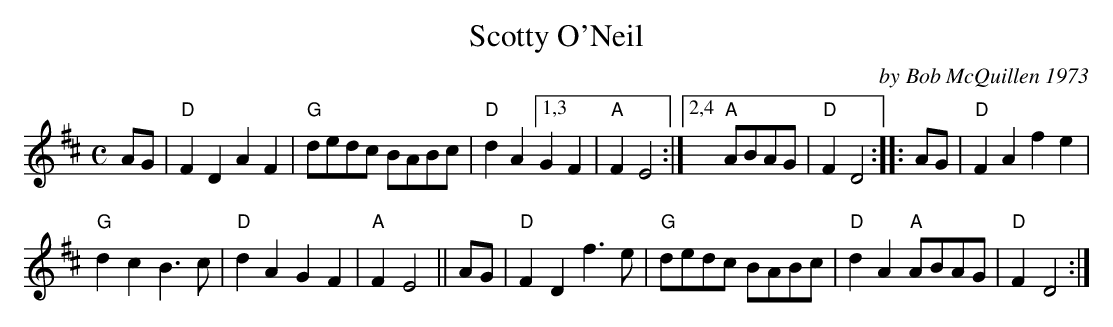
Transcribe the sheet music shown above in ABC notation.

X:1
T: Scotty O'Neil
C: by Bob McQuillen 1973
M: C
L: 1/8
K: D
AG |\
"D"F2D2 A2F2 | "G"dedc BABc | "D"d2A2 [1,3 G2F2 | "A"F2 E4 :|\
[2,4 "A"ABAG | "D"F2 D4 :: AG | "D"F2A2 f2e2 |
"G"d2c2 B3c | "D"d2A2 G2F2 | "A"F2 E4 || AG |\
"D"F2D2 f3e | "G"dedc BABc | "D"d2A2 "A"ABAG | "D"F2 D4 :|
